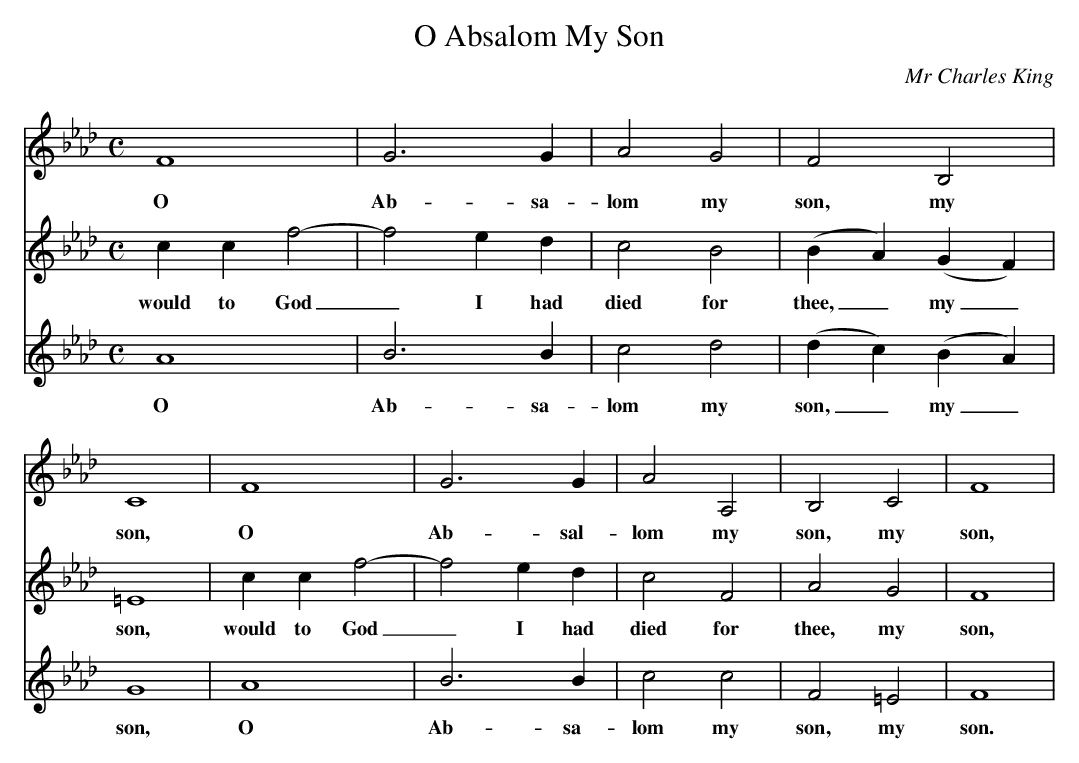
X:1
T:O Absalom My Son
C:Mr Charles King
M:C
L:1/4
K:Fm
V:1
F4|G3G|A2G2|F2B,2|C4|F4|G3G|A2A,2|B,2C2|F4|
w:O Ab-sa-lom my son, my son, O Ab-sal-lom my son, my son,
V:2
ccf2-|f2ed|c2B2|(BA)(GF)|=E4|ccf2-|f2ed|c2F2|A2G2|F4|
w:would to God_ I had died for thee,_ my_ son, would to God_ I had died for thee, my son,
V:3
A4|B3B|c2d2|(dc)(BA)|G4|A4|B3B|c2c2|F2=E2|F4|
w:O Ab-sa-lom my son,_ my_ son, O Ab-sa-lom my son, my son.
